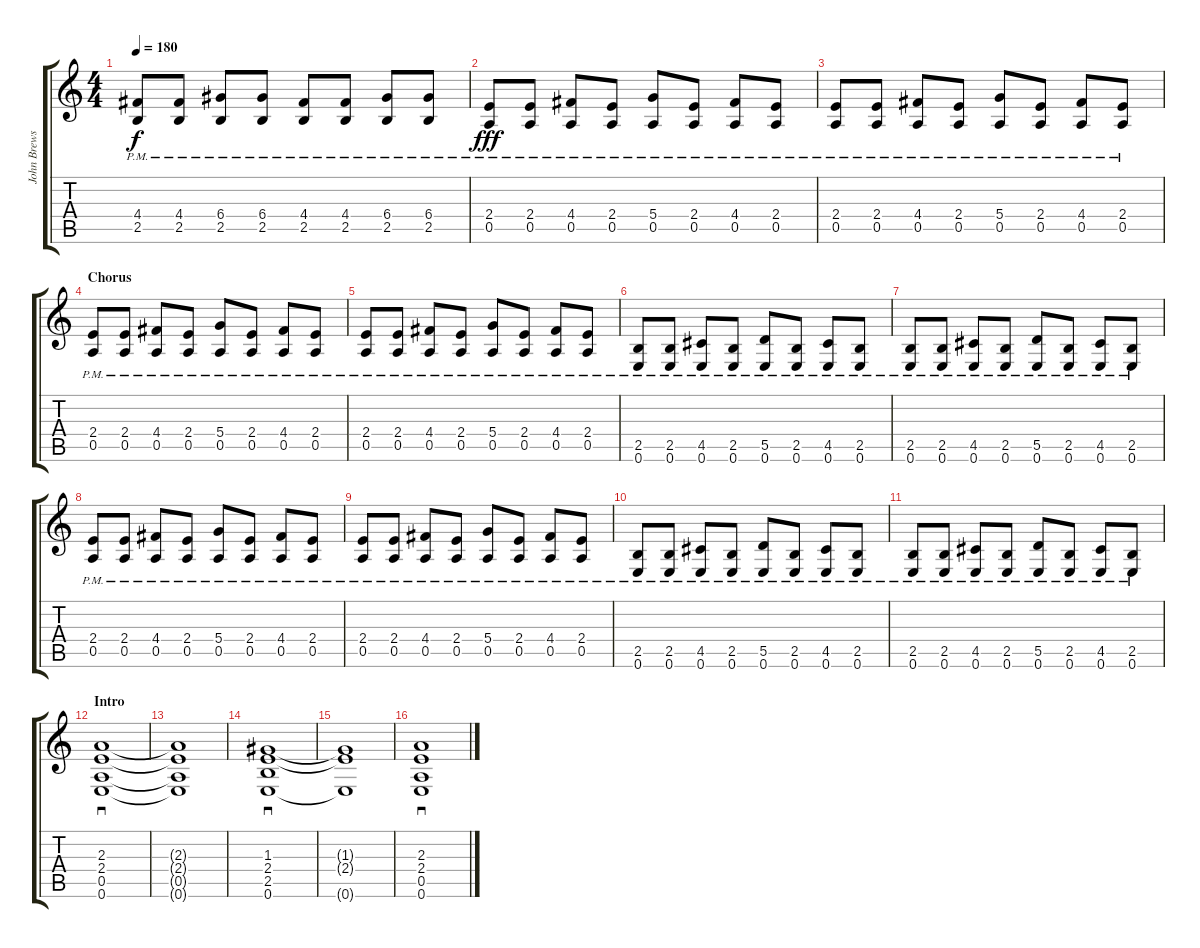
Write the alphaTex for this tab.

\track ("John Brewster" "John Brews") {instrument overdrivenguitar}
\staff {score tabs}
\tuning (E4 B3 G3 D3 A2 E2) {hide}
\ts (4 4)
\tempo 180
\clef g2
\ks c
(4.4{pm} 2.5{pm}).8{dy f} (4.4{pm} 2.5{pm}).8 (6.4{pm} 2.5{pm}).8 (6.4{pm} 2.5{pm}).8 (4.4{pm} 2.5{pm}).8 (4.4{pm} 2.5{pm}).8 (6.4{pm} 2.5{pm}).8 (6.4{pm} 2.5{pm}).8 |
(2.4{pm} 0.5{pm}).8{dy fff} (2.4{pm} 0.5{pm}).8 (4.4{pm} 0.5{pm}).8 (2.4{pm} 0.5{pm}).8 (5.4{pm} 0.5{pm}).8 (2.4{pm} 0.5{pm}).8 (4.4{pm} 0.5{pm}).8 (2.4{pm} 0.5{pm}).8 |
(2.4{pm} 0.5{pm}).8 (2.4{pm} 0.5{pm}).8 (4.4{pm} 0.5{pm}).8 (2.4{pm} 0.5{pm}).8 (5.4{pm} 0.5{pm}).8 (2.4{pm} 0.5{pm}).8 (4.4{pm} 0.5{pm}).8 (2.4{pm} 0.5{pm}).8 |
\section ("" "Chorus")
(2.4{pm} 0.5{pm}).8 (2.4{pm} 0.5{pm}).8 (4.4{pm} 0.5{pm}).8 (2.4{pm} 0.5{pm}).8 (5.4{pm} 0.5{pm}).8 (2.4{pm} 0.5{pm}).8 (4.4{pm} 0.5{pm}).8 (2.4{pm} 0.5{pm}).8 |
(2.4{pm} 0.5{pm}).8 (2.4{pm} 0.5{pm}).8 (4.4{pm} 0.5{pm}).8 (2.4{pm} 0.5{pm}).8 (5.4{pm} 0.5{pm}).8 (2.4{pm} 0.5{pm}).8 (4.4{pm} 0.5{pm}).8 (2.4{pm} 0.5{pm}).8 |
(2.5{pm} 0.6{pm}).8 (2.5{pm} 0.6{pm}).8 (4.5{pm} 0.6{pm}).8 (2.5{pm} 0.6{pm}).8 (5.5{pm} 0.6{pm}).8 (2.5{pm} 0.6{pm}).8 (4.5{pm} 0.6{pm}).8 (2.5{pm} 0.6{pm}).8 |
(2.5{pm} 0.6{pm}).8 (2.5{pm} 0.6{pm}).8 (4.5{pm} 0.6{pm}).8 (2.5{pm} 0.6{pm}).8 (5.5{pm} 0.6{pm}).8 (2.5{pm} 0.6{pm}).8 (4.5{pm} 0.6{pm}).8 (2.5{pm} 0.6{pm}).8 |
(2.4{pm} 0.5{pm}).8 (2.4{pm} 0.5{pm}).8 (4.4{pm} 0.5{pm}).8 (2.4{pm} 0.5{pm}).8 (5.4{pm} 0.5{pm}).8 (2.4{pm} 0.5{pm}).8 (4.4{pm} 0.5{pm}).8 (2.4{pm} 0.5{pm}).8 |
(2.4{pm} 0.5{pm}).8 (2.4{pm} 0.5{pm}).8 (4.4{pm} 0.5{pm}).8 (2.4{pm} 0.5{pm}).8 (5.4{pm} 0.5{pm}).8 (2.4{pm} 0.5{pm}).8 (4.4{pm} 0.5{pm}).8 (2.4{pm} 0.5{pm}).8 |
(2.5{pm} 0.6{pm}).8 (2.5{pm} 0.6{pm}).8 (4.5{pm} 0.6{pm}).8 (2.5{pm} 0.6{pm}).8 (5.5{pm} 0.6{pm}).8 (2.5{pm} 0.6{pm}).8 (4.5{pm} 0.6{pm}).8 (2.5{pm} 0.6{pm}).8 |
(2.5{pm} 0.6{pm}).8 (2.5{pm} 0.6{pm}).8 (4.5{pm} 0.6{pm}).8 (2.5{pm} 0.6{pm}).8 (5.5{pm} 0.6{pm}).8 (2.5{pm} 0.6{pm}).8 (4.5{pm} 0.6{pm}).8 (2.5{pm} 0.6{pm}).8 |
\section ("" "Intro")
(2.3 2.4 0.5 0.6).1{sd} |
(2.3{t} 2.4{t} 0.5{t} 0.6{t}).1 |
(1.3 2.4 2.5 0.6).1{sd} |
(1.3{t} 2.4{t} 0.6{t}).1 |
(2.3 2.4 0.5 0.6).1{sd}
